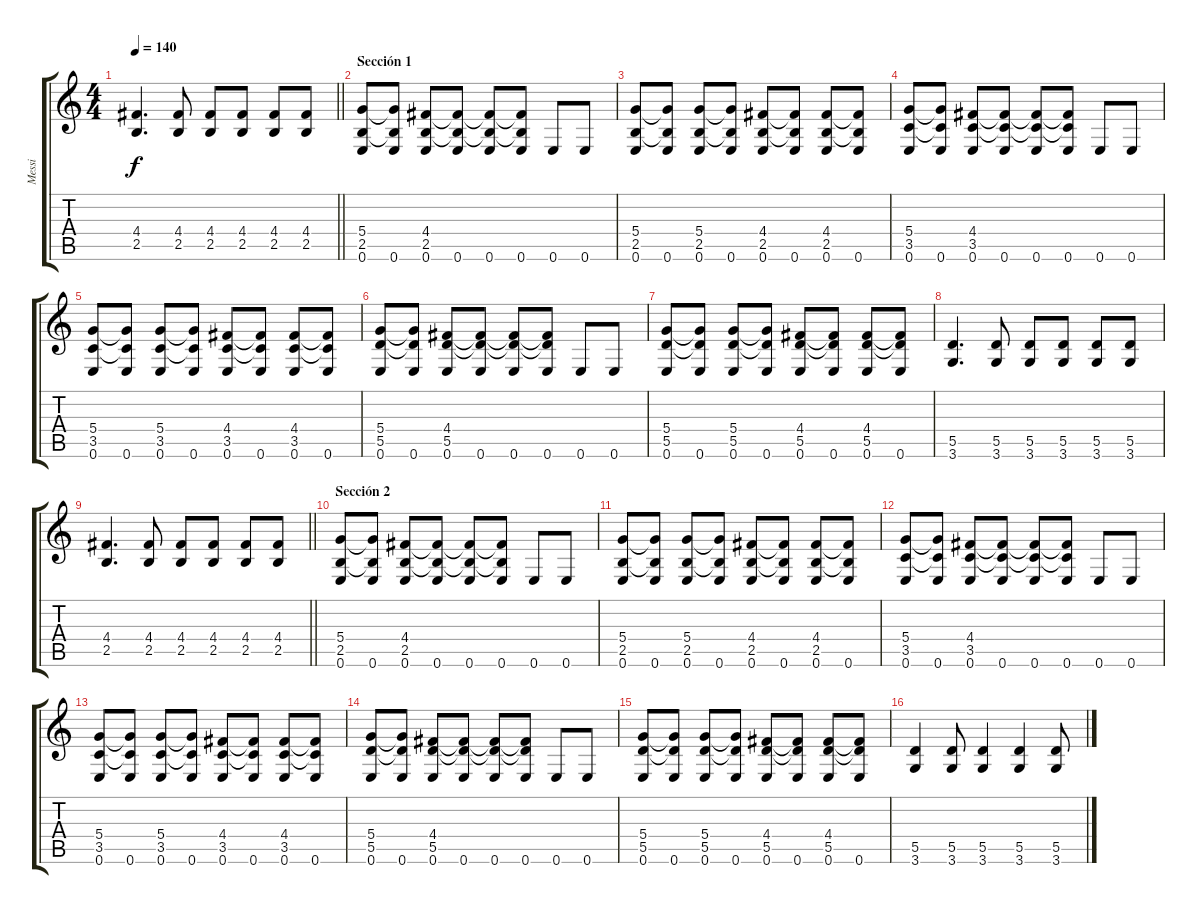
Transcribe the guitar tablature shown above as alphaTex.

\track ("Messi" "Messi") {instrument overdrivenguitar}
\staff {score tabs}
\tuning (E4 B3 G3 D3 A2 E2) {hide}
\ts (4 4)
\tempo 140
\clef g2
\barLineRight lightlight
\ks c
(4.4 2.5).4{d dy f} (4.4 2.5).8 (4.4 2.5).8 (4.4 2.5).8 (4.4 2.5).8 (4.4 2.5).8 |
\section ("" "Sección 1")
(5.4 2.5 0.6).8 (5.4{t} 2.5{t} 0.6).8 (4.4 2.5 0.6).8 (4.4{t} 2.5{t} 0.6).8 (4.4{t} 2.5{t} 0.6).8 (4.4{t} 2.5{t} 0.6).8 0.6.8 0.6.8 |
(5.4 2.5 0.6).8 (5.4{t} 2.5{t} 0.6).8 (5.4 2.5 0.6).8 (5.4{t} 2.5{t} 0.6).8 (4.4 2.5 0.6).8 (4.4{t} 2.5{t} 0.6).8 (4.4 2.5 0.6).8 (4.4{t} 2.5{t} 0.6).8 |
(5.4 3.5 0.6).8 (5.4{t} 3.5{t} 0.6).8 (4.4 3.5 0.6).8 (4.4{t} 3.5{t} 0.6).8 (4.4{t} 3.5{t} 0.6).8 (4.4{t} 3.5{t} 0.6).8 0.6.8 0.6.8 |
(5.4 3.5 0.6).8 (5.4{t} 3.5{t} 0.6).8 (5.4 3.5 0.6).8 (5.4{t} 3.5{t} 0.6).8 (4.4 3.5 0.6).8 (4.4{t} 3.5{t} 0.6).8 (4.4 3.5 0.6).8 (4.4{t} 3.5{t} 0.6).8 |
(5.4 5.5 0.6).8 (5.4{t} 5.5{t} 0.6).8 (4.4 5.5 0.6).8 (4.4{t} 5.5{t} 0.6).8 (4.4{t} 5.5{t} 0.6).8 (4.4{t} 5.5{t} 0.6).8 0.6.8 0.6.8 |
(5.4 5.5 0.6).8 (5.4{t} 5.5{t} 0.6).8 (5.4 5.5 0.6).8 (5.4{t} 5.5{t} 0.6).8 (4.4 5.5 0.6).8 (4.4{t} 5.5{t} 0.6).8 (4.4 5.5 0.6).8 (4.4{t} 5.5{t} 0.6).8 |
(5.5 3.6).4{d} (5.5 3.6).8 (5.5 3.6).8 (5.5 3.6).8 (5.5 3.6).8 (5.5 3.6).8 |
\barLineRight lightlight
(4.4 2.5).4{d} (4.4 2.5).8 (4.4 2.5).8 (4.4 2.5).8 (4.4 2.5).8 (4.4 2.5).8 |
\section ("" "Sección 2")
(5.4 2.5 0.6).8 (5.4{t} 2.5{t} 0.6).8 (4.4 2.5 0.6).8 (4.4{t} 2.5{t} 0.6).8 (4.4{t} 2.5{t} 0.6).8 (4.4{t} 2.5{t} 0.6).8 0.6.8 0.6.8 |
(5.4 2.5 0.6).8 (5.4{t} 2.5{t} 0.6).8 (5.4 2.5 0.6).8 (5.4{t} 2.5{t} 0.6).8 (4.4 2.5 0.6).8 (4.4{t} 2.5{t} 0.6).8 (4.4 2.5 0.6).8 (4.4{t} 2.5{t} 0.6).8 |
(5.4 3.5 0.6).8 (5.4{t} 3.5{t} 0.6).8 (4.4 3.5 0.6).8 (4.4{t} 3.5{t} 0.6).8 (4.4{t} 3.5{t} 0.6).8 (4.4{t} 3.5{t} 0.6).8 0.6.8 0.6.8 |
(5.4 3.5 0.6).8 (5.4{t} 3.5{t} 0.6).8 (5.4 3.5 0.6).8 (5.4{t} 3.5{t} 0.6).8 (4.4 3.5 0.6).8 (4.4{t} 3.5{t} 0.6).8 (4.4 3.5 0.6).8 (4.4{t} 3.5{t} 0.6).8 |
(5.4 5.5 0.6).8 (5.4{t} 5.5{t} 0.6).8 (4.4 5.5 0.6).8 (4.4{t} 5.5{t} 0.6).8 (4.4{t} 5.5{t} 0.6).8 (4.4{t} 5.5{t} 0.6).8 0.6.8 0.6.8 |
(5.4 5.5 0.6).8 (5.4{t} 5.5{t} 0.6).8 (5.4 5.5 0.6).8 (5.4{t} 5.5{t} 0.6).8 (4.4 5.5 0.6).8 (4.4{t} 5.5{t} 0.6).8 (4.4 5.5 0.6).8 (4.4{t} 5.5{t} 0.6).8 |
(5.5 3.6).4 (5.5 3.6).8 (5.5 3.6).4 (5.5 3.6).4 (5.5 3.6).8
